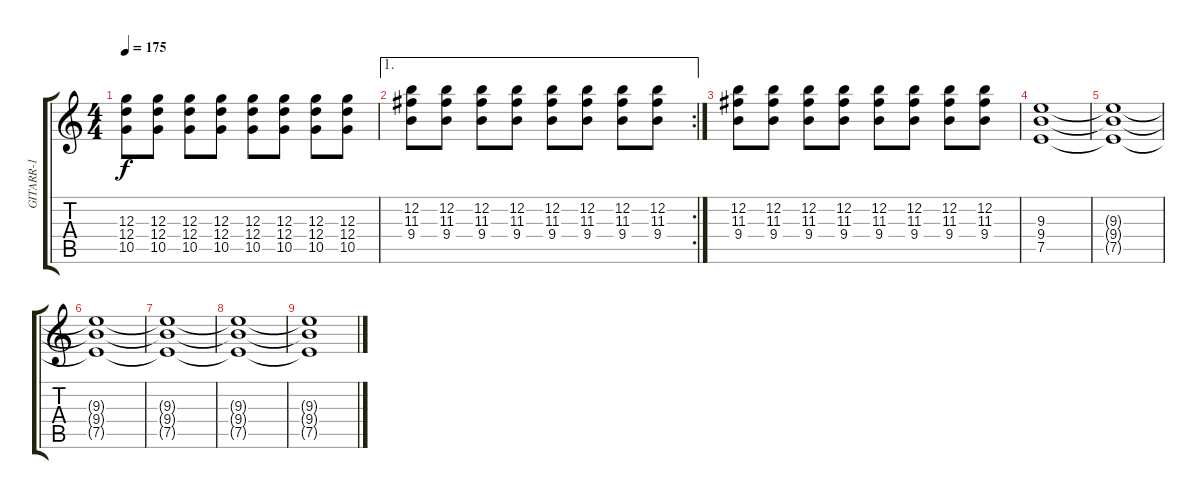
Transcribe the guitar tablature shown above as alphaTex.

\track ("GITARR-1" "GITARR-1") {instrument distortionguitar}
\staff {score tabs}
\tuning (E4 B3 G3 D3 A2 E2) {hide}
\ts (4 4)
\tempo 175
\clef g2
\ks c
(12.3 12.4 10.5).8{dy f} (12.3 12.4 10.5).8 (12.3 12.4 10.5).8 (12.3 12.4 10.5).8 (12.3 12.4 10.5).8 (12.3 12.4 10.5).8 (12.3 12.4 10.5).8 (12.3 12.4 10.5).8 |
\ae 1
\rc 2
(12.2 11.3 9.4).8 (12.2 11.3 9.4).8 (12.2 11.3 9.4).8 (12.2 11.3 9.4).8 (12.2 11.3 9.4).8 (12.2 11.3 9.4).8 (12.2 11.3 9.4).8 (12.2 11.3 9.4).8 |
(12.2 11.3 9.4).8 (12.2 11.3 9.4).8 (12.2 11.3 9.4).8 (12.2 11.3 9.4).8 (12.2 11.3 9.4).8 (12.2 11.3 9.4).8 (12.2 11.3 9.4).8 (12.2 11.3 9.4).8 |
(9.3 9.4 7.5).1 |
(9.3{t} 9.4{t} 7.5{t}).1 |
(9.3{t} 9.4{t} 7.5{t}).1 |
(9.3{t} 9.4{t} 7.5{t}).1 |
(9.3{t} 9.4{t} 7.5{t}).1 |
(9.3{t} 9.4{t} 7.5{t}).1
